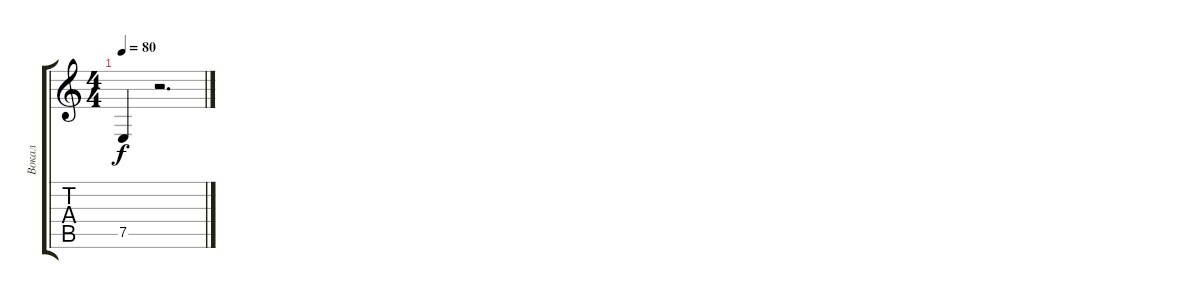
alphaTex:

\track ("Вокал" "Вокал") {instrument baritonesax}
\staff {score tabs}
\tuning (E4 B3 G3 D3 A2 E2) {hide}
\ts (4 4)
\tempo 80
\clef g2
\ks c
7.5{t}.4{dy f} r.2{d}
